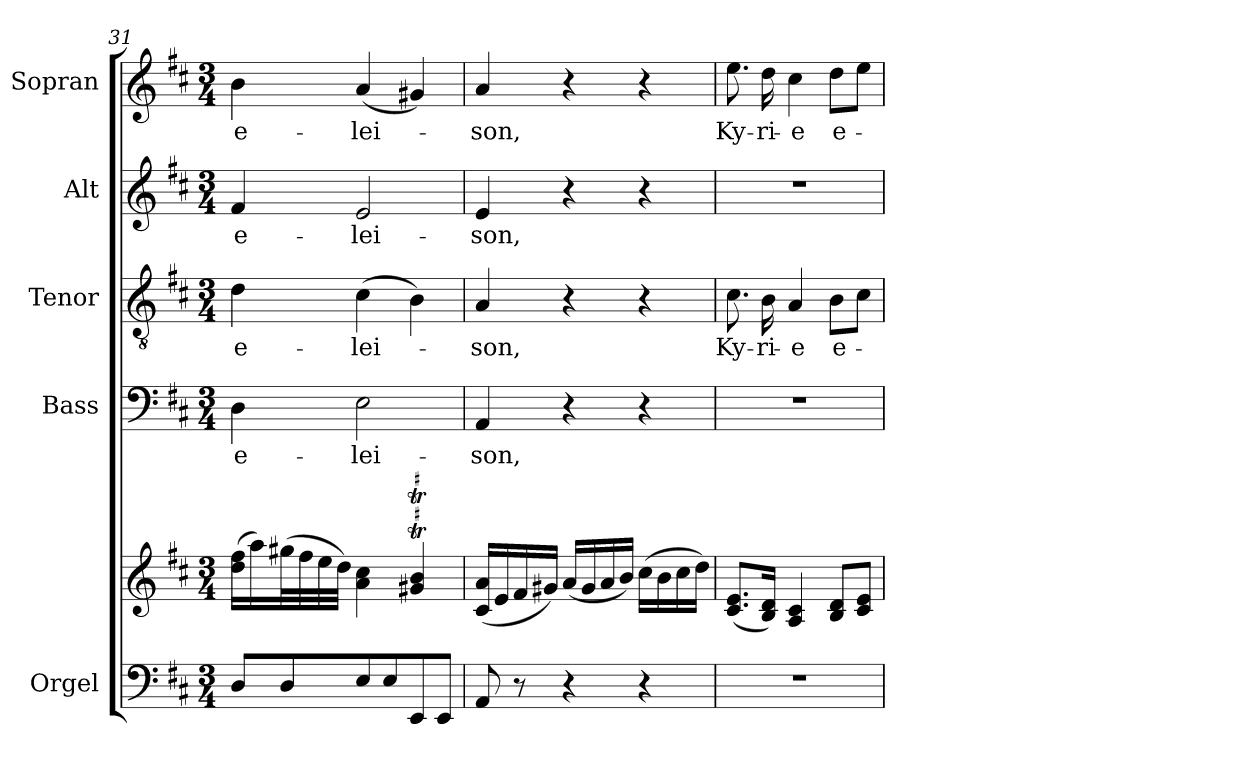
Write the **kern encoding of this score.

**kern	**kern	**kern	**text	**kern	**text	**kern	**text	**kern	**text
*part5	*part5	*part4	*part4	*part3	*part3	*part2	*part2	*part1	*part1
*staff6	*staff5	*staff4	*staff4	*staff3	*staff3	*staff2	*staff2	*staff1	*staff1
*I"Orgel	*	*I"Bass	*	*I"Tenor	*	*I"Alt	*	*I"Sopran	*
*I'Org.	*	*I'B.	*	*I'T.	*	*I'A.	*	*I'S.	*
*clefF4	*clefG2	*clefF4	*	*clefGv2	*	*clefG2	*	*clefG2	*
*k[f#c#]	*k[f#c#]	*k[f#c#]	*	*k[f#c#]	*	*k[f#c#]	*	*k[f#c#]	*
*D:	*D:	*D:	*	*D:	*	*D:	*	*D:	*
*M3/4	*M3/4	*M3/4	*	*M3/4	*	*M3/4	*	*M3/4	*
=31	=31	=31	=31	=31	=31	=31	=31	=31	=31
!	!	!	!LO:LY:b	!	!LO:LY:b	!	!LO:LY:b	!	!LO:LY:b
8D/L	(>16dd\ 16ff#\LL	4D\	e-	4d\	e-	4f#/	e-	4b\	e-
.	16aa\)	.	.	.	.	.	.	.	.
8D/	(>32gg#X\L	.	.	.	.	.	.	.	.
.	32ff#\	.	.	.	.	.	.	.	.
.	32ee\	.	.	.	.	.	.	.	.
.	32dd\JJJ)	.	.	.	.	.	.	.	.
!	!	!	!LO:LY:b	!	!LO:LY:b	!	!LO:LY:b	!	!LO:LY:b
8E/	4a\ 4cc#\	2E\	-lei-	(>4c#\	-lei-	2e/	-lei-	(<4a/	-lei-
8E/	.	.	.	.	.	.	.	.	.
8EE/	4g#X/T 4b/T	.	.	4B\)	.	.	.	4g#X/)	.
8EE/J	.	.	.	.	.	.	.	.	.
=32	=32	=32	=32	=32	=32	=32	=32	=32	=32
!	!	!	!LO:LY:b	!	!LO:LY:b	!	!LO:LY:b	!	!LO:LY:b
8AA/	(<16c#/ 16a/LL	4AA/	-son,	4A/	-son,	4e/	-son,	4a/	-son,
.	16e/	.	.	.	.	.	.	.	.
8r	16f#/	.	.	.	.	.	.	.	.
.	16g#X/JJ)	.	.	.	.	.	.	.	.
4r	(<16a/LL	4r	.	4r	.	4r	.	4r	.
.	16g#/	.	.	.	.	.	.	.	.
.	16a/	.	.	.	.	.	.	.	.
.	16b/JJ)	.	.	.	.	.	.	.	.
4r	(>16cc#\LL	4r	.	4r	.	4r	.	4r	.
.	16b\	.	.	.	.	.	.	.	.
.	16cc#\	.	.	.	.	.	.	.	.
.	16dd\JJ)	.	.	.	.	.	.	.	.
=33	=33	=33	=33	=33	=33	=33	=33	=33	=33
!	!	!	!	!	!LO:LY:b	!	!	!	!LO:LY:b
2.r	(<8.c#/ 8.e/L	2.r	.	8.c#\	Ky-	2.r	.	8.ee\	Ky-
!	!	!	!	!	!LO:LY:b	!	!	!	!LO:LY:b
.	16B/ 16d/Jk)	.	.	16B\	-ri-	.	.	16dd\	-ri-
!	!	!	!	!	!LO:LY:b	!	!	!	!LO:LY:b
.	4A/ 4c#/	.	.	4A/	-e	.	.	4cc#\	-e
!	!	!	!	!	!LO:LY:b	!	!	!	!LO:LY:b
.	8B/ 8d/L	.	.	8B\L	e-	.	.	8dd\L	e-
.	8c#/ 8e/J	.	.	8c#\J	.	.	.	8ee\J	.
=	=	=	=	=	=	=	=	=	=
*-	*-	*-	*-	*-	*-	*-	*-	*-	*-
